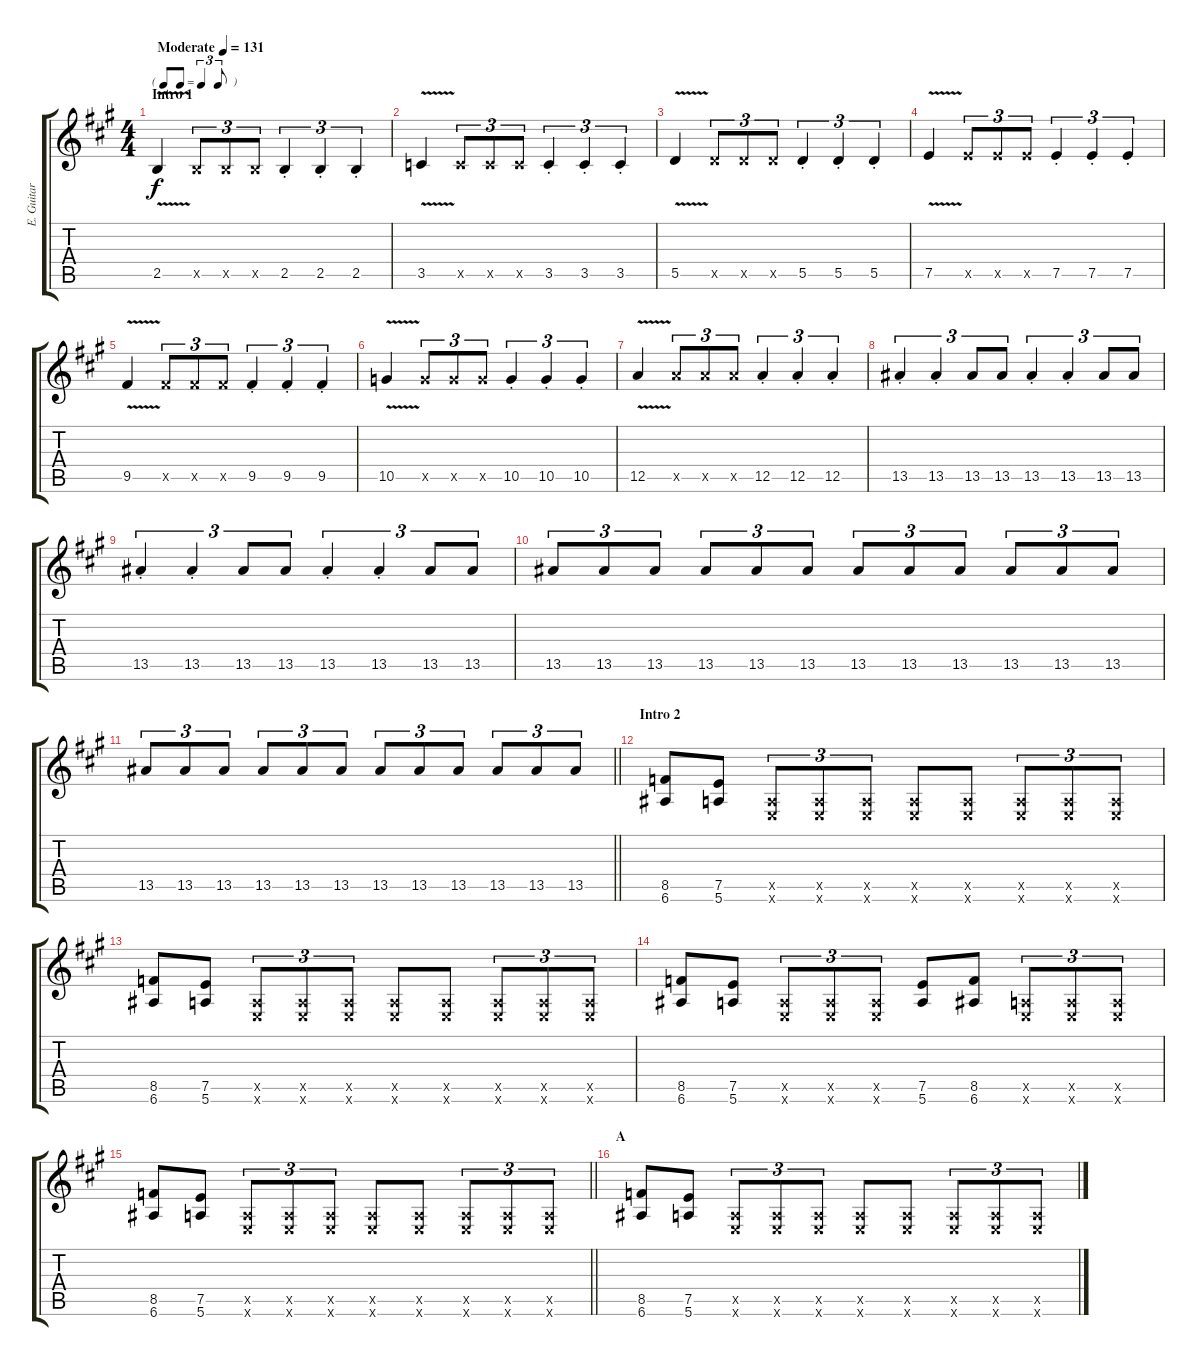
\track ("E. Guitar I" "E. Guitar ") {instrument overdrivenguitar}
\staff {score tabs}
\tuning (E4 B3 G3 D3 A2 E2) {hide}
\ts (4 4)
\tf triplet8th
\section ("" "Intro 1")
\tempo (131 "Moderate")
\clef g2
\ks a
2.5{v}.4{dy f instrument overdrivenguitar} 2.5{x}.8{tu (3 2)} 2.5{x}.8{tu (3 2)} 2.5{x}.8{tu (3 2)} 2.5{st}.4{tu (3 2)} 2.5{st}.4{tu (3 2)} 2.5{st}.4{tu (3 2)} |
3.5{v}.4 3.5{x}.8{tu (3 2)} 3.5{x}.8{tu (3 2)} 3.5{x}.8{tu (3 2)} 3.5{st}.4{tu (3 2)} 3.5{st}.4{tu (3 2)} 3.5{st}.4{tu (3 2)} |
5.5{v}.4 5.5{x}.8{tu (3 2)} 5.5{x}.8{tu (3 2)} 5.5{x}.8{tu (3 2)} 5.5{st}.4{tu (3 2)} 5.5{st}.4{tu (3 2)} 5.5{st}.4{tu (3 2)} |
7.5{v}.4 7.5{x}.8{tu (3 2)} 7.5{x}.8{tu (3 2)} 7.5{x}.8{tu (3 2)} 7.5{st}.4{tu (3 2)} 7.5{st}.4{tu (3 2)} 7.5{st}.4{tu (3 2)} |
9.5{v}.4 9.5{x}.8{tu (3 2)} 9.5{x}.8{tu (3 2)} 9.5{x}.8{tu (3 2)} 9.5{st}.4{tu (3 2)} 9.5{st}.4{tu (3 2)} 9.5{st}.4{tu (3 2)} |
10.5{v}.4 10.5{x}.8{tu (3 2)} 10.5{x}.8{tu (3 2)} 10.5{x}.8{tu (3 2)} 10.5{st}.4{tu (3 2)} 10.5{st}.4{tu (3 2)} 10.5{st}.4{tu (3 2)} |
12.5{v}.4 12.5{x}.8{tu (3 2)} 12.5{x}.8{tu (3 2)} 12.5{x}.8{tu (3 2)} 12.5{st}.4{tu (3 2)} 12.5{st}.4{tu (3 2)} 12.5{st}.4{tu (3 2)} |
13.5{st}.4{tu (3 2)} 13.5{st}.4{tu (3 2)} 13.5.8{tu (3 2)} 13.5.8{tu (3 2)} 13.5{st}.4{tu (3 2)} 13.5{st}.4{tu (3 2)} 13.5.8{tu (3 2)} 13.5.8{tu (3 2)} |
13.5{st}.4{tu (3 2)} 13.5{st}.4{tu (3 2)} 13.5.8{tu (3 2)} 13.5.8{tu (3 2)} 13.5{st}.4{tu (3 2)} 13.5{st}.4{tu (3 2)} 13.5.8{tu (3 2)} 13.5.8{tu (3 2)} |
13.5.8{tu (3 2)} 13.5.8{tu (3 2)} 13.5.8{tu (3 2)} 13.5.8{tu (3 2)} 13.5.8{tu (3 2)} 13.5.8{tu (3 2)} 13.5.8{tu (3 2)} 13.5.8{tu (3 2)} 13.5.8{tu (3 2)} 13.5.8{tu (3 2)} 13.5.8{tu (3 2)} 13.5.8{tu (3 2)} |
\barLineRight lightlight
13.5.8{tu (3 2)} 13.5.8{tu (3 2)} 13.5.8{tu (3 2)} 13.5.8{tu (3 2)} 13.5.8{tu (3 2)} 13.5.8{tu (3 2)} 13.5.8{tu (3 2)} 13.5.8{tu (3 2)} 13.5.8{tu (3 2)} 13.5.8{tu (3 2)} 13.5.8{tu (3 2)} 13.5.8{tu (3 2)} |
\section ("" "Intro 2")
(8.5 6.6).8 (7.5 5.6).8 (0.5{x} 0.6{x}).8{tu (3 2)} (0.5{x} 0.6{x}).8{tu (3 2)} (0.5{x} 0.6{x}).8{tu (3 2)} (0.5{x} 0.6{x}).8 (0.5{x} 0.6{x}).8 (0.5{x} 0.6{x}).8{tu (3 2)} (0.5{x} 0.6{x}).8{tu (3 2)} (0.5{x} 0.6{x}).8{tu (3 2)} |
(8.5 6.6).8 (7.5 5.6).8 (0.5{x} 0.6{x}).8{tu (3 2)} (0.5{x} 0.6{x}).8{tu (3 2)} (0.5{x} 0.6{x}).8{tu (3 2)} (0.5{x} 0.6{x}).8 (0.5{x} 0.6{x}).8 (0.5{x} 0.6{x}).8{tu (3 2)} (0.5{x} 0.6{x}).8{tu (3 2)} (0.5{x} 0.6{x}).8{tu (3 2)} |
(8.5 6.6).8 (7.5 5.6).8 (0.5{x} 0.6{x}).8{tu (3 2)} (0.5{x} 0.6{x}).8{tu (3 2)} (0.5{x} 0.6{x}).8{tu (3 2)} (7.5 5.6).8 (8.5 6.6).8 (0.5{x} 0.6{x}).8{tu (3 2)} (0.5{x} 0.6{x}).8{tu (3 2)} (0.5{x} 0.6{x}).8{tu (3 2)} |
\barLineRight lightlight
(8.5 6.6).8 (7.5 5.6).8 (0.5{x} 0.6{x}).8{tu (3 2)} (0.5{x} 0.6{x}).8{tu (3 2)} (0.5{x} 0.6{x}).8{tu (3 2)} (0.5{x} 0.6{x}).8 (0.5{x} 0.6{x}).8 (0.5{x} 0.6{x}).8{tu (3 2)} (0.5{x} 0.6{x}).8{tu (3 2)} (0.5{x} 0.6{x}).8{tu (3 2)} |
\section ("" "A")
(8.5 6.6).8 (7.5 5.6).8 (0.5{x} 0.6{x}).8{tu (3 2)} (0.5{x} 0.6{x}).8{tu (3 2)} (0.5{x} 0.6{x}).8{tu (3 2)} (0.5{x} 0.6{x}).8 (0.5{x} 0.6{x}).8 (0.5{x} 0.6{x}).8{tu (3 2)} (0.5{x} 0.6{x}).8{tu (3 2)} (0.5{x} 0.6{x}).8{tu (3 2)}
